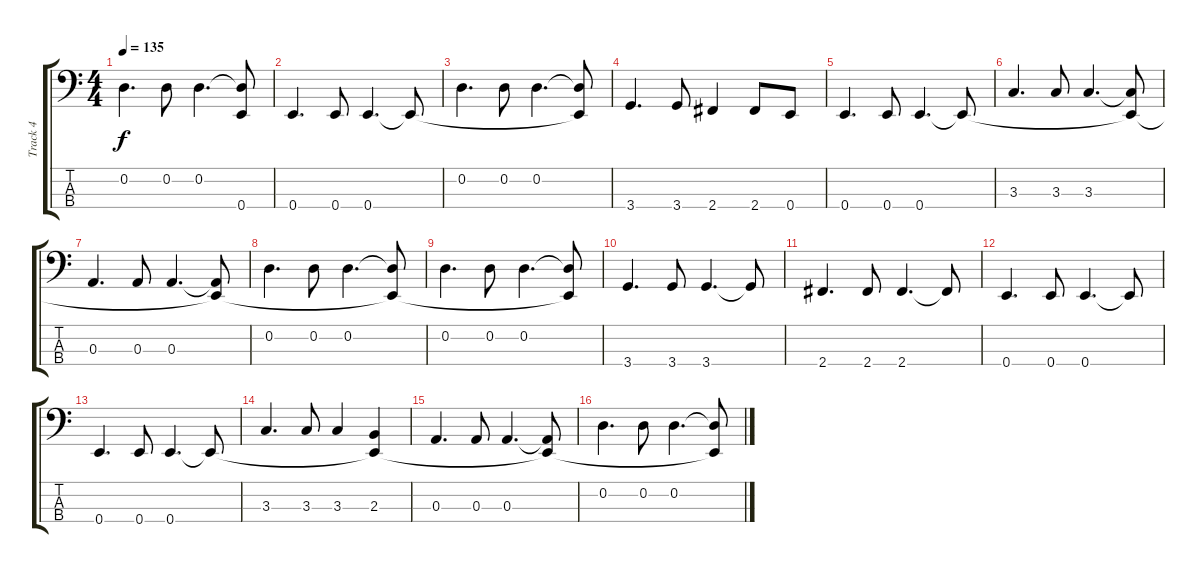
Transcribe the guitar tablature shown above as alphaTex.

\track ("Track 4" "Track 4") {instrument electricbassfinger}
\staff {score tabs}
\tuning (G2 D2 A1 E1) {hide}
\ts (4 4)
\tempo 135
\clef f4
\ks c
0.2.4{d dy f} 0.2.8 0.2.4{d} (0.2{t} 0.4{t}).8 |
0.4.4{d} 0.4.8 0.4.4{d} 0.4{t}.8 |
0.2.4{d} 0.2.8 0.2.4{d} (0.2{t} 0.4{t}).8 |
3.4.4{d} 3.4.8 2.4.4 2.4.8 0.4.8 |
0.4.4{d} 0.4.8 0.4.4{d} 0.4{t}.8 |
3.3.4{d} 3.3.8 3.3.4{d} (3.3{t} 0.4{t}).8 |
0.3.4{d} 0.3.8 0.3.4{d} (0.3{t} 0.4{t}).8 |
0.2.4{d} 0.2.8 0.2.4{d} (0.2{t} 0.4{t}).8 |
0.2.4{d} 0.2.8 0.2.4{d} (0.2{t} 0.4{t}).8 |
3.4.4{d} 3.4.8 3.4.4{d} 3.4{t}.8 |
2.4.4{d} 2.4.8 2.4.4{d} 2.4{t}.8 |
0.4.4{d} 0.4.8 0.4.4{d} 0.4{t}.8 |
0.4.4{d} 0.4.8 0.4.4{d} 0.4{t}.8 |
3.3.4{d} 3.3.8 3.3.4 (2.3 0.4{t}).4 |
0.3.4{d} 0.3.8 0.3.4{d} (0.3{t} 0.4{t}).8 |
0.2.4{d} 0.2.8 0.2.4{d} (0.2{t} 0.4{t}).8
